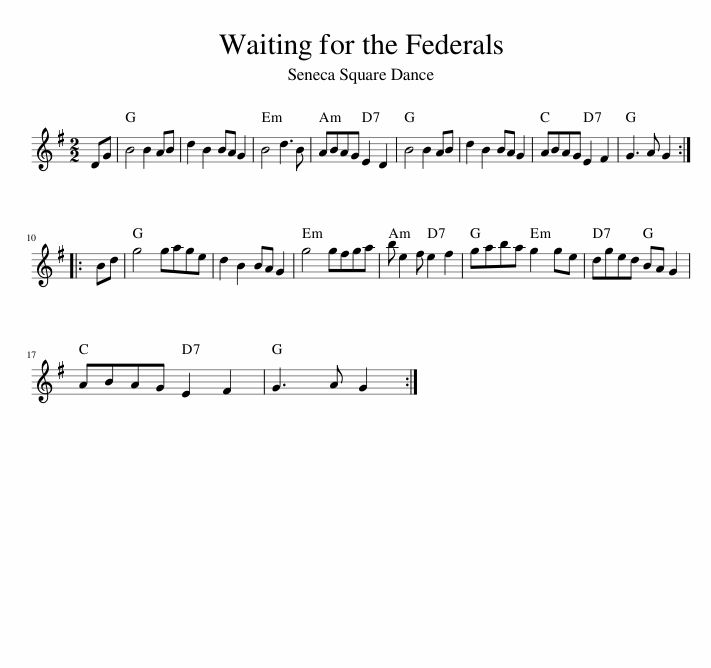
X:1
L:1/8
M:2/2
I:linebreak $
K:G
V:1 treble
V:1
 DG | B4 B2 AB | d2 B2 BA G2 | B4 d3 B | ABAG E2 D2 | %5
 B4 B2 AB | d2 B2 BA G2 | ABAG E2 F2 | G3 A G2 ::$ Bd | %10
 g4 gage | d2 B2 BA G2 | g4 gfga | b e2 f e2 f2 | gaba g2 ge | %15
 dged BA G2 |$ ABAG E2 F2 | G3 A G2 :| %18
